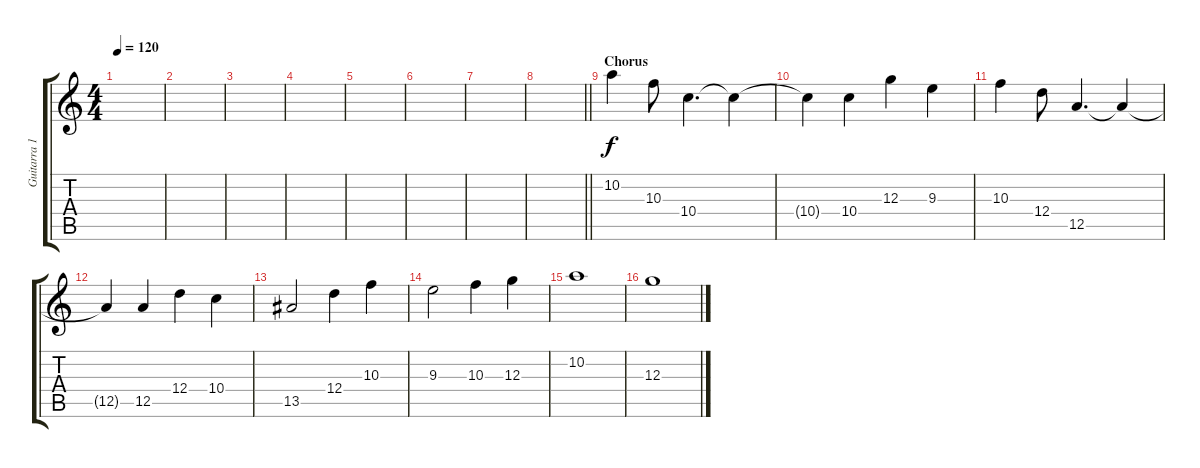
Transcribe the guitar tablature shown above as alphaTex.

\track ("Guitarra 1" "Guitarra 1") {instrument overdrivenguitar}
\staff {score tabs}
\tuning (E4 B3 G3 D3 A2 E2) {hide}
\ts (4 4)
\tempo 120
\clef g2
\ks c
|
|
|
|
|
|
|
\barLineRight lightlight
|
\section ("" "Chorus")
10.2.4{volume 10} 10.3.8 10.4.4{d} 10.4{t}.4 |
10.4{t}.4 10.4.4 12.3.4 9.3.4 |
10.3.4 12.4.8 12.5.4{d} 12.5{t}.4 |
12.5{t}.4 12.5.4 12.4.4 10.4.4 |
13.5.2 12.4.4 10.3.4 |
9.3.2 10.3.4 12.3.4 |
10.2.1 |
12.3.1
